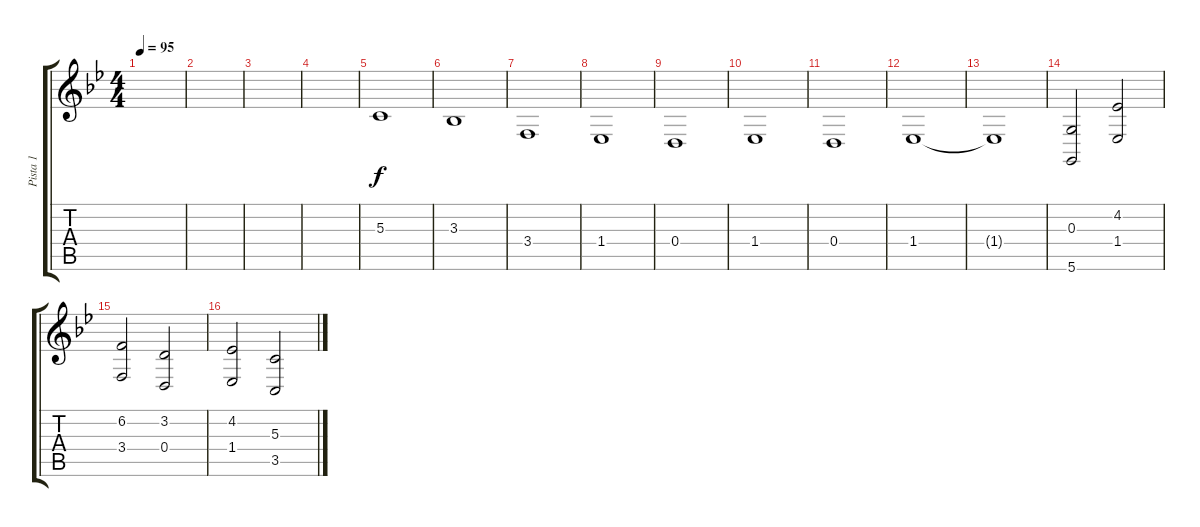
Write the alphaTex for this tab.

\track ("Pista 1" "Pista 1") {instrument stringensemble2}
\staff {score tabs}
\tuning (E4 B3 G3 D3 A2 D2) {hide}
\ts (4 4)
\tempo 95
\clef g2
\ks gminor
|
|
|
|
5.3.1 |
3.3.1 |
3.4.1 |
1.4.1 |
0.4.1 |
1.4.1 |
0.4.1 |
1.4.1 |
1.4{t}.1 |
(0.3 5.6).2 (4.2 1.4).2 |
(6.2 3.4).2 (3.2 0.4).2 |
(4.2 1.4).2 (5.3 3.5).2
